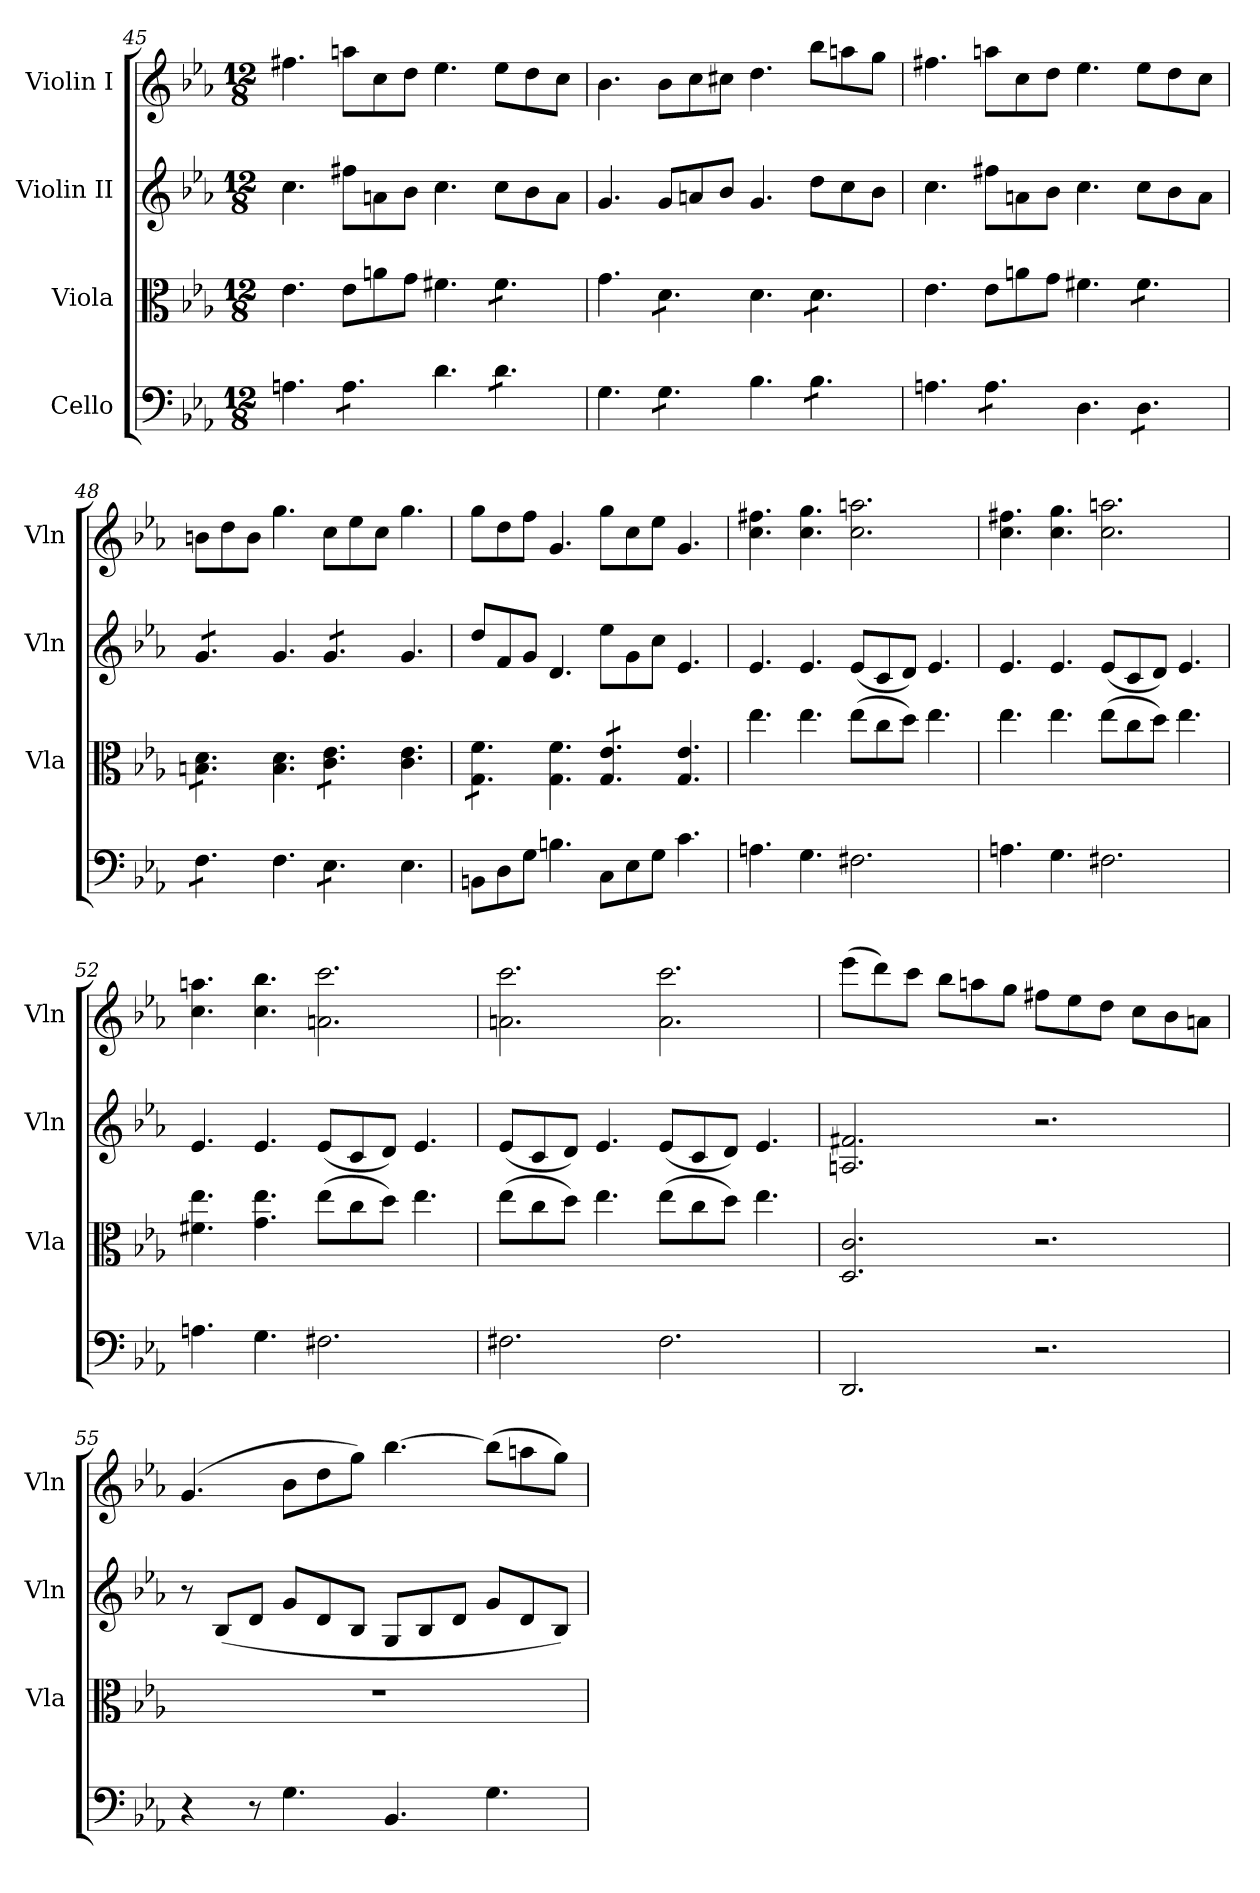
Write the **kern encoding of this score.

**kern	**kern	**kern	**kern
*part4	*part3	*part2	*part1
*staff4	*staff3	*staff2	*staff1
*I"Cello	*I"Viola	*I"Violin II	*I"Violin I
*	*I'Vla	*I'Vln	*I'Vln
*clefF4	*clefC3	*clefG2	*clefG2
*k[b-e-a-]	*k[b-e-a-]	*k[b-e-a-]	*k[b-e-a-]
*M12/8	*M12/8	*M12/8	*M12/8
=45	=45	=45	=45
4.An\	4.e-\	4.cc\	4.ff#X\
*tremolo	*	*	*
8A\L	8e-\L	8ff#X\L	8aan\L
8A\	8an\	8an\	8cc\
8A\J	8g\J	8b-\J	8dd\J
*Xtremolo	*	*	*
4.d\	4.f#X\	4.cc\	4.ee-\
*tremolo	*	*	*
*	*tremolo	*	*
8d\L	8f#\L	8cc\L	8ee-\L
8d\	8f#\	8b-\	8dd\
8d\J	8f#\J	8a\J	8cc\J
*	*Xtremolo	*	*
*Xtremolo	*	*	*
!!LO:LB:g=z
=46	=46	=46	=46
4.G\	4.g\	4.g/	4.b-\
*tremolo	*	*	*
*	*tremolo	*	*
8G\L	8d\L	8g/L	8b-\L
8G\	8d\	8an/	8cc\
8G\J	8d\J	8b-/J	8cc#X\J
*	*Xtremolo	*	*
*Xtremolo	*	*	*
4.B-\	4.d\	4.g/	4.dd\
*tremolo	*	*	*
*	*tremolo	*	*
8B-\L	8d\L	8dd\L	8bb-\L
8B-\	8d\	8cc\	8aan\
8B-\J	8d\J	8b-\J	8gg\J
*	*Xtremolo	*	*
*Xtremolo	*	*	*
=47	=47	=47	=47
4.An\	4.e-\	4.cc\	4.ff#X\
*tremolo	*	*	*
8A\L	8e-\L	8ff#X\L	8aan\L
8A\	8an\	8an\	8cc\
8A\J	8g\J	8b-\J	8dd\J
*Xtremolo	*	*	*
4.D\	4.f#X\	4.cc\	4.ee-\
*tremolo	*	*	*
*	*tremolo	*	*
8D\L	8f#\L	8cc\L	8ee-\L
8D\	8f#\	8b-\	8dd\
8D\J	8f#\J	8a\J	8cc\J
=48	=48	=48	=48
*	*	*tremolo	*
8F\L	8Bn\ 8d\L	8g/L	8bn\L
8F\	8Bn\ 8d\	8g/	8dd\
8F\J	8Bn\ 8d\J	8g/J	8b\J
*	*	*Xtremolo	*
*	*Xtremolo	*	*
*Xtremolo	*	*	*
4.F\	4.B\ 4.d\	4.g/	4.gg\
*tremolo	*	*	*
*	*tremolo	*	*
*	*	*tremolo	*
8E-\L	8c\ 8e-\L	8g/L	8cc\L
8E-\	8c\ 8e-\	8g/	8ee-\
8E-\J	8c\ 8e-\J	8g/J	8cc\J
*	*	*Xtremolo	*
*	*Xtremolo	*	*
*Xtremolo	*	*	*
4.E-\	4.c\ 4.e-\	4.g/	4.gg\
=49	=49	=49	=49
*	*tremolo	*	*
8BBn\L	8G\ 8f\L	8dd/L	8gg\L
8D\	8G\ 8f\	8f/	8dd\
8G\J	8G\ 8f\J	8g/J	8ff\J
*	*Xtremolo	*	*
4.Bn\	4.G\ 4.f\	4.d/	4.g/
*	*tremolo	*	*
8C\L	8G/ 8e-/L	8ee-\L	8gg\L
8E-\	8G/ 8e-/	8g\	8cc\
8G\J	8G/ 8e-/J	8cc\J	8ee-\J
*	*Xtremolo	*	*
4.c\	4.G/ 4.e-/	4.e-/	4.g/
=50	=50	=50	=50
4.An\	4.ee-\	4.e-/	4.cc\ 4.ff#X\
4.G\	4.ee-\	4.e-/	4.cc\ 4.gg\
2.F#X\	(>8ee-\L	(<8e-/L	2.cc\ 2.aan\
.	8cc\	8c/	.
.	8dd\J)	8d/J)	.
.	4.ee-\	4.e-/	.
=51	=51	=51	=51
4.An\	4.ee-\	4.e-/	4.cc\ 4.ff#X\
4.G\	4.ee-\	4.e-/	4.cc\ 4.gg\
2.F#X\	(>8ee-\L	(<8e-/L	2.cc\ 2.aan\
.	8cc\	8c/	.
.	8dd\J)	8d/J)	.
.	4.ee-\	4.e-/	.
=52	=52	=52	=52
4.An\	4.f#X\ 4.ee-\	4.e-/	4.cc\ 4.aan\
4.G\	4.g\ 4.ee-\	4.e-/	4.cc\ 4.bb-\
2.F#X\	(>8ee-\L	(<8e-/L	2.an\ 2.ccc\
.	8cc\	8c/	.
.	8dd\J)	8d/J)	.
.	4.ee-\	4.e-/	.
!!LO:LB:g=z
=53	=53	=53	=53
2.F#X\	(>8ee-\L	(<8e-/L	2.an\ 2.ccc\
.	8cc\	8c/	.
.	8dd\J)	8d/J)	.
.	4.ee-\	4.e-/	.
2.F#\	(>8ee-\L	(<8e-/L	2.a\ 2.ccc\
.	8cc\	8c/	.
.	8dd\J)	8d/J)	.
.	4.ee-\	4.e-/	.
=54	=54	=54	=54
2.DD/	2.D/ 2.c/	2.An/ 2.f#X/	(>8eee-\L
.	.	.	8ddd\)
.	.	.	8ccc\J
.	.	.	8bb-\L
.	.	.	8aan\
.	.	.	8gg\J
2.r	2.r	2.r	8ff#X\L
.	.	.	8ee-\
.	.	.	8dd\J
.	.	.	8cc\L
.	.	.	8b-\
.	.	.	8an\J
=55	=55	=55	=55
4r	1.r	8r	(>4.g/
.	.	(<8B-/L	.
8r	.	8d/J	.
4.G\	.	8g/L	8b-\L
.	.	8d/	8dd\
.	.	8B-/J	8gg\J)
4.BB-/	.	8G/L	[4.bb-\
.	.	8B-/	.
.	.	8d/J	.
4.G\	.	8g/L	(>8bb-\L]
.	.	8d/	8aan\
.	.	8B-/J)	8gg\J)
=	=	=	=
*-	*-	*-	*-
